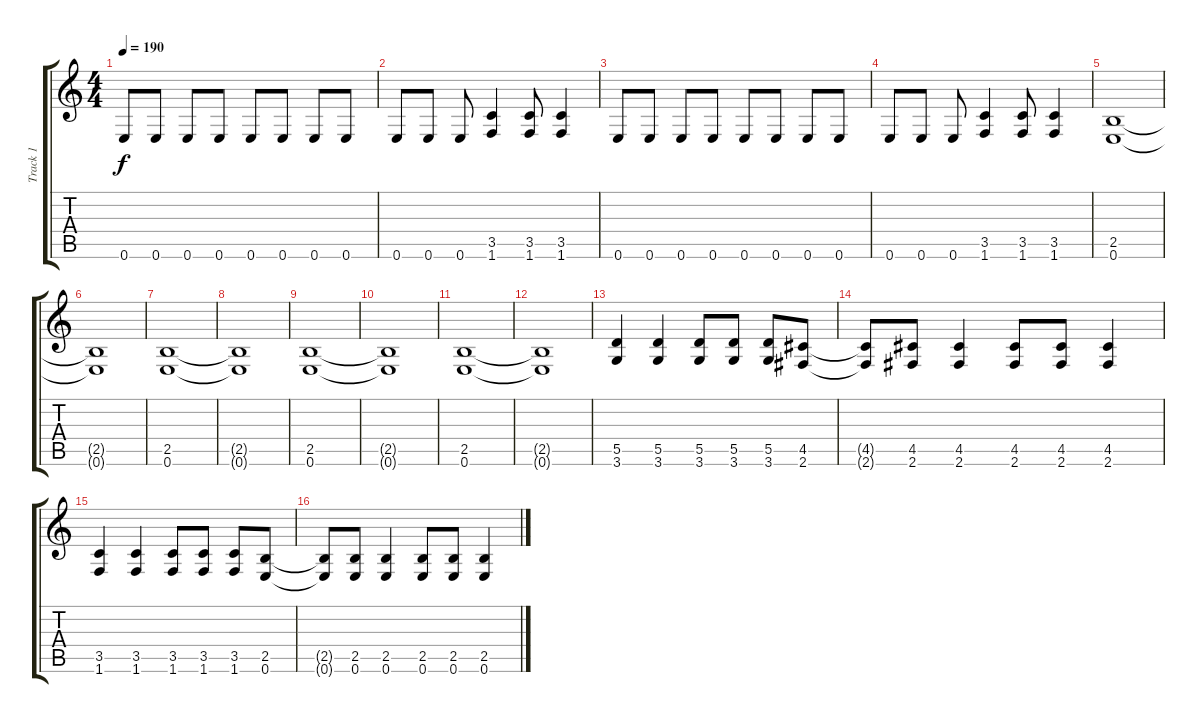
\track ("Track 1" "Track 1") {instrument distortionguitar}
\staff {score tabs}
\tuning (E4 B3 G3 D3 A2 E2) {hide}
\ts (4 4)
\tempo 190
\clef g2
\ks c
0.6.8{dy f} 0.6.8 0.6.8 0.6.8 0.6.8 0.6.8 0.6.8 0.6.8 |
0.6.8 0.6.8 0.6.8 (3.5 1.6).4 (3.5 1.6).8 (3.5 1.6).4 |
0.6.8 0.6.8 0.6.8 0.6.8 0.6.8 0.6.8 0.6.8 0.6.8 |
0.6.8 0.6.8 0.6.8 (3.5 1.6).4 (3.5 1.6).8 (3.5 1.6).4 |
(2.5 0.6).1 |
(2.5{t} 0.6{t}).1 |
(2.5 0.6).1 |
(2.5{t} 0.6{t}).1 |
(2.5 0.6).1 |
(2.5{t} 0.6{t}).1 |
(2.5 0.6).1 |
(2.5{t} 0.6{t}).1 |
(5.5 3.6).4 (5.5 3.6).4 (5.5 3.6).8 (5.5 3.6).8 (5.5 3.6).8 (4.5 2.6).8 |
(4.5{t} 2.6{t}).8 (4.5 2.6).8 (4.5 2.6).4 (4.5 2.6).8 (4.5 2.6).8 (4.5 2.6).4 |
(3.5 1.6).4 (3.5 1.6).4 (3.5 1.6).8 (3.5 1.6).8 (3.5 1.6).8 (2.5 0.6).8 |
(2.5{t} 0.6{t}).8 (2.5 0.6).8 (2.5 0.6).4 (2.5 0.6).8 (2.5 0.6).8 (2.5 0.6).4
